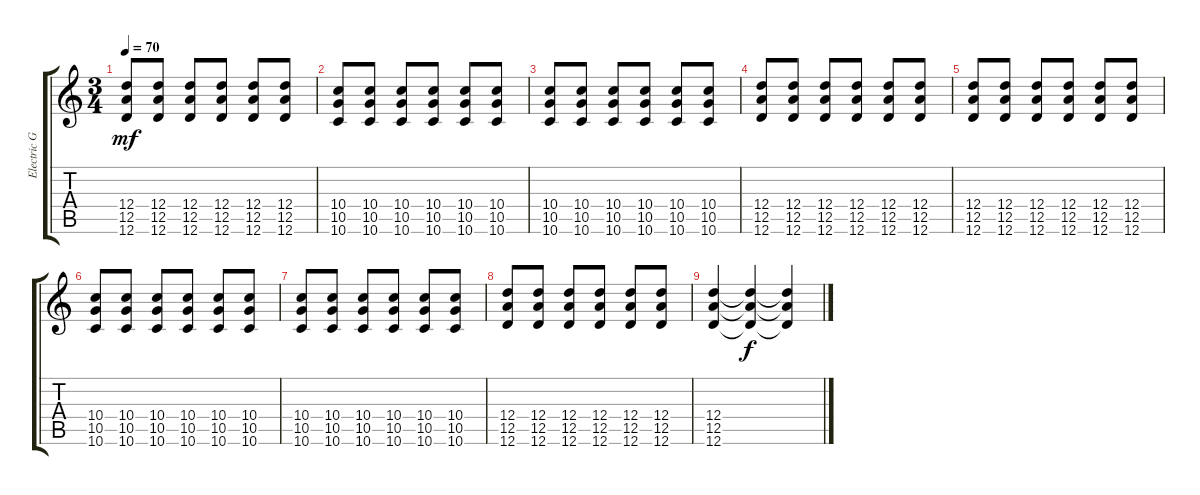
\track ("Electric Guitar Dist. (Mike)" "Electric G") {instrument distortionguitar}
\staff {score tabs}
\tuning (E4 B3 G3 D3 A2 D2) {hide}
\ts (3 4)
\tempo 70
\clef g2
\ks c
(12.4 12.5 12.6).8{dy mf} (12.4 12.5 12.6).8 (12.4 12.5 12.6).8 (12.4 12.5 12.6).8 (12.4 12.5 12.6).8 (12.4 12.5 12.6).8 |
(10.4 10.5 10.6).8 (10.4 10.5 10.6).8 (10.4 10.5 10.6).8 (10.4 10.5 10.6).8 (10.4 10.5 10.6).8 (10.4 10.5 10.6).8 |
(10.4 10.5 10.6).8 (10.4 10.5 10.6).8 (10.4 10.5 10.6).8 (10.4 10.5 10.6).8 (10.4 10.5 10.6).8 (10.4 10.5 10.6).8 |
(12.4 12.5 12.6).8 (12.4 12.5 12.6).8 (12.4 12.5 12.6).8 (12.4 12.5 12.6).8 (12.4 12.5 12.6).8 (12.4 12.5 12.6).8 |
(12.4 12.5 12.6).8 (12.4 12.5 12.6).8 (12.4 12.5 12.6).8 (12.4 12.5 12.6).8 (12.4 12.5 12.6).8 (12.4 12.5 12.6).8 |
(10.4 10.5 10.6).8 (10.4 10.5 10.6).8 (10.4 10.5 10.6).8 (10.4 10.5 10.6).8 (10.4 10.5 10.6).8 (10.4 10.5 10.6).8 |
(10.4 10.5 10.6).8 (10.4 10.5 10.6).8 (10.4 10.5 10.6).8 (10.4 10.5 10.6).8 (10.4 10.5 10.6).8 (10.4 10.5 10.6).8 |
(12.4 12.5 12.6).8 (12.4 12.5 12.6).8 (12.4 12.5 12.6).8 (12.4 12.5 12.6).8 (12.4 12.5 12.6).8 (12.4 12.5 12.6).8 |
(12.4 12.5 12.6).4 (12.4{t} 12.5{t} 12.6{t}).4{dy f} (12.4{t} 12.5{t} 12.6{t}).4
